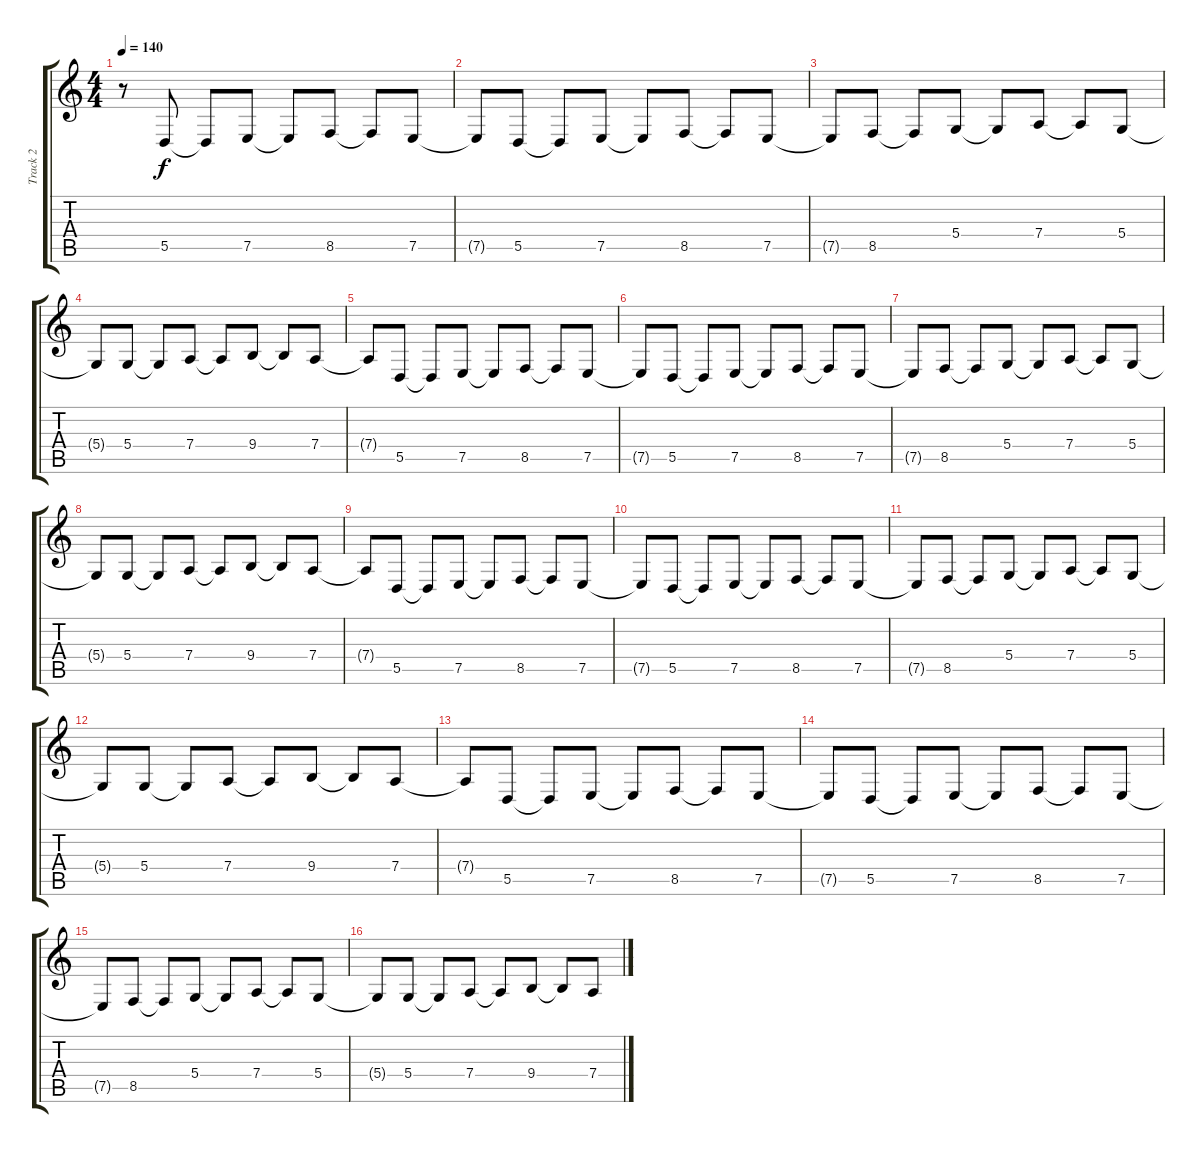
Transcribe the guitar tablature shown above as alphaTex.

\track ("Track 2" "Track 2") {instrument lead2sawtooth}
\staff {score tabs}
\tuning (E4 B3 G3 D3 A2 E2) {hide}
\ts (4 4)
\tempo 140
\clef g2
\ks c
r.8{dy f} 5.5.8 5.5{t}.8 7.5.8 7.5{t}.8 8.5.8 8.5{t}.8 7.5.8 |
7.5{t}.8 5.5.8 5.5{t}.8 7.5.8 7.5{t}.8 8.5.8 8.5{t}.8 7.5.8 |
7.5{t}.8 8.5.8 8.5{t}.8 5.4.8 5.4{t}.8 7.4.8 7.4{t}.8 5.4.8 |
5.4{t}.8 5.4.8 5.4{t}.8 7.4.8 7.4{t}.8 9.4.8 9.4{t}.8 7.4.8 |
7.4{t}.8 5.5.8 5.5{t}.8 7.5.8 7.5{t}.8 8.5.8 8.5{t}.8 7.5.8 |
7.5{t}.8 5.5.8 5.5{t}.8 7.5.8 7.5{t}.8 8.5.8 8.5{t}.8 7.5.8 |
7.5{t}.8 8.5.8 8.5{t}.8 5.4.8 5.4{t}.8 7.4.8 7.4{t}.8 5.4.8 |
5.4{t}.8 5.4.8 5.4{t}.8 7.4.8 7.4{t}.8 9.4.8 9.4{t}.8 7.4.8 |
7.4{t}.8 5.5.8 5.5{t}.8 7.5.8 7.5{t}.8 8.5.8 8.5{t}.8 7.5.8 |
7.5{t}.8 5.5.8 5.5{t}.8 7.5.8 7.5{t}.8 8.5.8 8.5{t}.8 7.5.8 |
7.5{t}.8 8.5.8 8.5{t}.8 5.4.8 5.4{t}.8 7.4.8 7.4{t}.8 5.4.8 |
5.4{t}.8 5.4.8 5.4{t}.8 7.4.8 7.4{t}.8 9.4.8 9.4{t}.8 7.4.8 |
7.4{t}.8 5.5.8 5.5{t}.8 7.5.8 7.5{t}.8 8.5.8 8.5{t}.8 7.5.8 |
7.5{t}.8 5.5.8 5.5{t}.8 7.5.8 7.5{t}.8 8.5.8 8.5{t}.8 7.5.8 |
7.5{t}.8 8.5.8 8.5{t}.8 5.4.8 5.4{t}.8 7.4.8 7.4{t}.8 5.4.8 |
5.4{t}.8 5.4.8 5.4{t}.8 7.4.8 7.4{t}.8 9.4.8 9.4{t}.8 7.4.8
